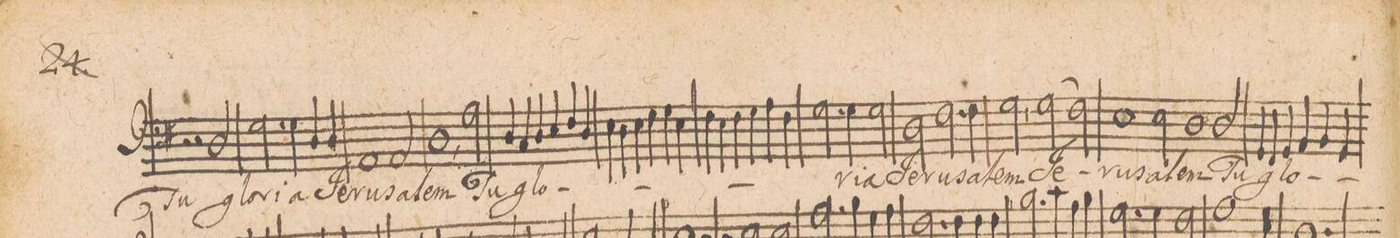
**kern	**text
*I"BASSVS.	*
*clefF4	*
*k[f#]	*
*met(c|)	*
*M3/2	*
2r	.
2r	.
2D/	Tu
=41-	=41-
2.G\	glo-
4G\	-ri-
4D/	-a
4D/	Je-
=42-	=42-
1AA/	-ru-
2AA/	-sa-
=43-	=43-
1D\,<	-lem
2A\	Tu
=44-	=44-
4D/	glo-
4C/	.
4D/	.
4E/	.
4F#/	.
4D/	.
=45-	=45-
4E\	.
4D\	.
4E\	.
4F#\	.
4G\	.
4E\	.
=46-	=46-
4F#\	.
4E\	.
4F#\	.
4G\	.
4A\	.
4F#\	.
=47-	=47-
2.G\	.
4G\	ri-
2G\	-a
=48-	=48-
2D\	Je-
2.F#\	-ru-
4F#\	-sa-
=49-	=49-
2G,<\	-lem
(2G\	Je-
2F#\)	.
=50-	=50-
1E\	-ru-
2E\	-sa-
=51-	=51-
1D\	-lem
2D/	Tu
=52-	=52-
4GG/	glo-
4FF#/	.
4GG/	.
4AA/	.
4BB/	.
4GG/	.
=53-	=53-
*-	*-
